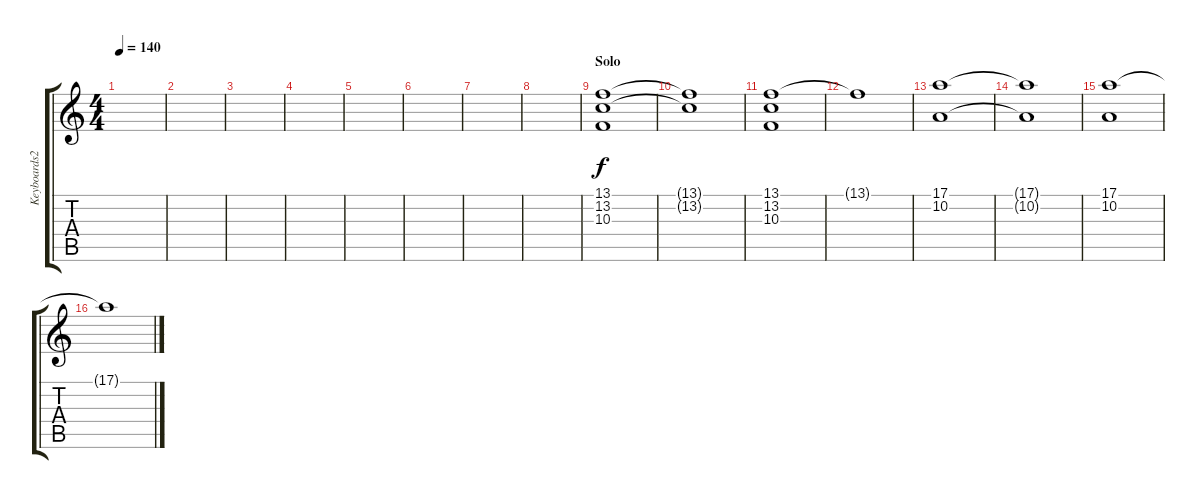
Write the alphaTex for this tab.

\track ("Keyboards2" "Keyboards2") {instrument stringensemble1}
\staff {score tabs}
\tuning (E4 B3 G3 D3 A2 E2) {hide}
\ts (4 4)
\tempo 140
\clef g2
\ks c
|
|
|
|
|
|
|
|
\section ("" "Solo")
(13.1 13.2 10.3).1{volume 8} |
(13.1{t} 13.2{t}).1 |
(13.1 13.2 10.3).1{volume 8} |
13.1{t}.1 |
(17.1 10.2).1 |
(17.1{t} 10.2{t}).1 |
(17.1 10.2).1 |
17.1{t}.1
